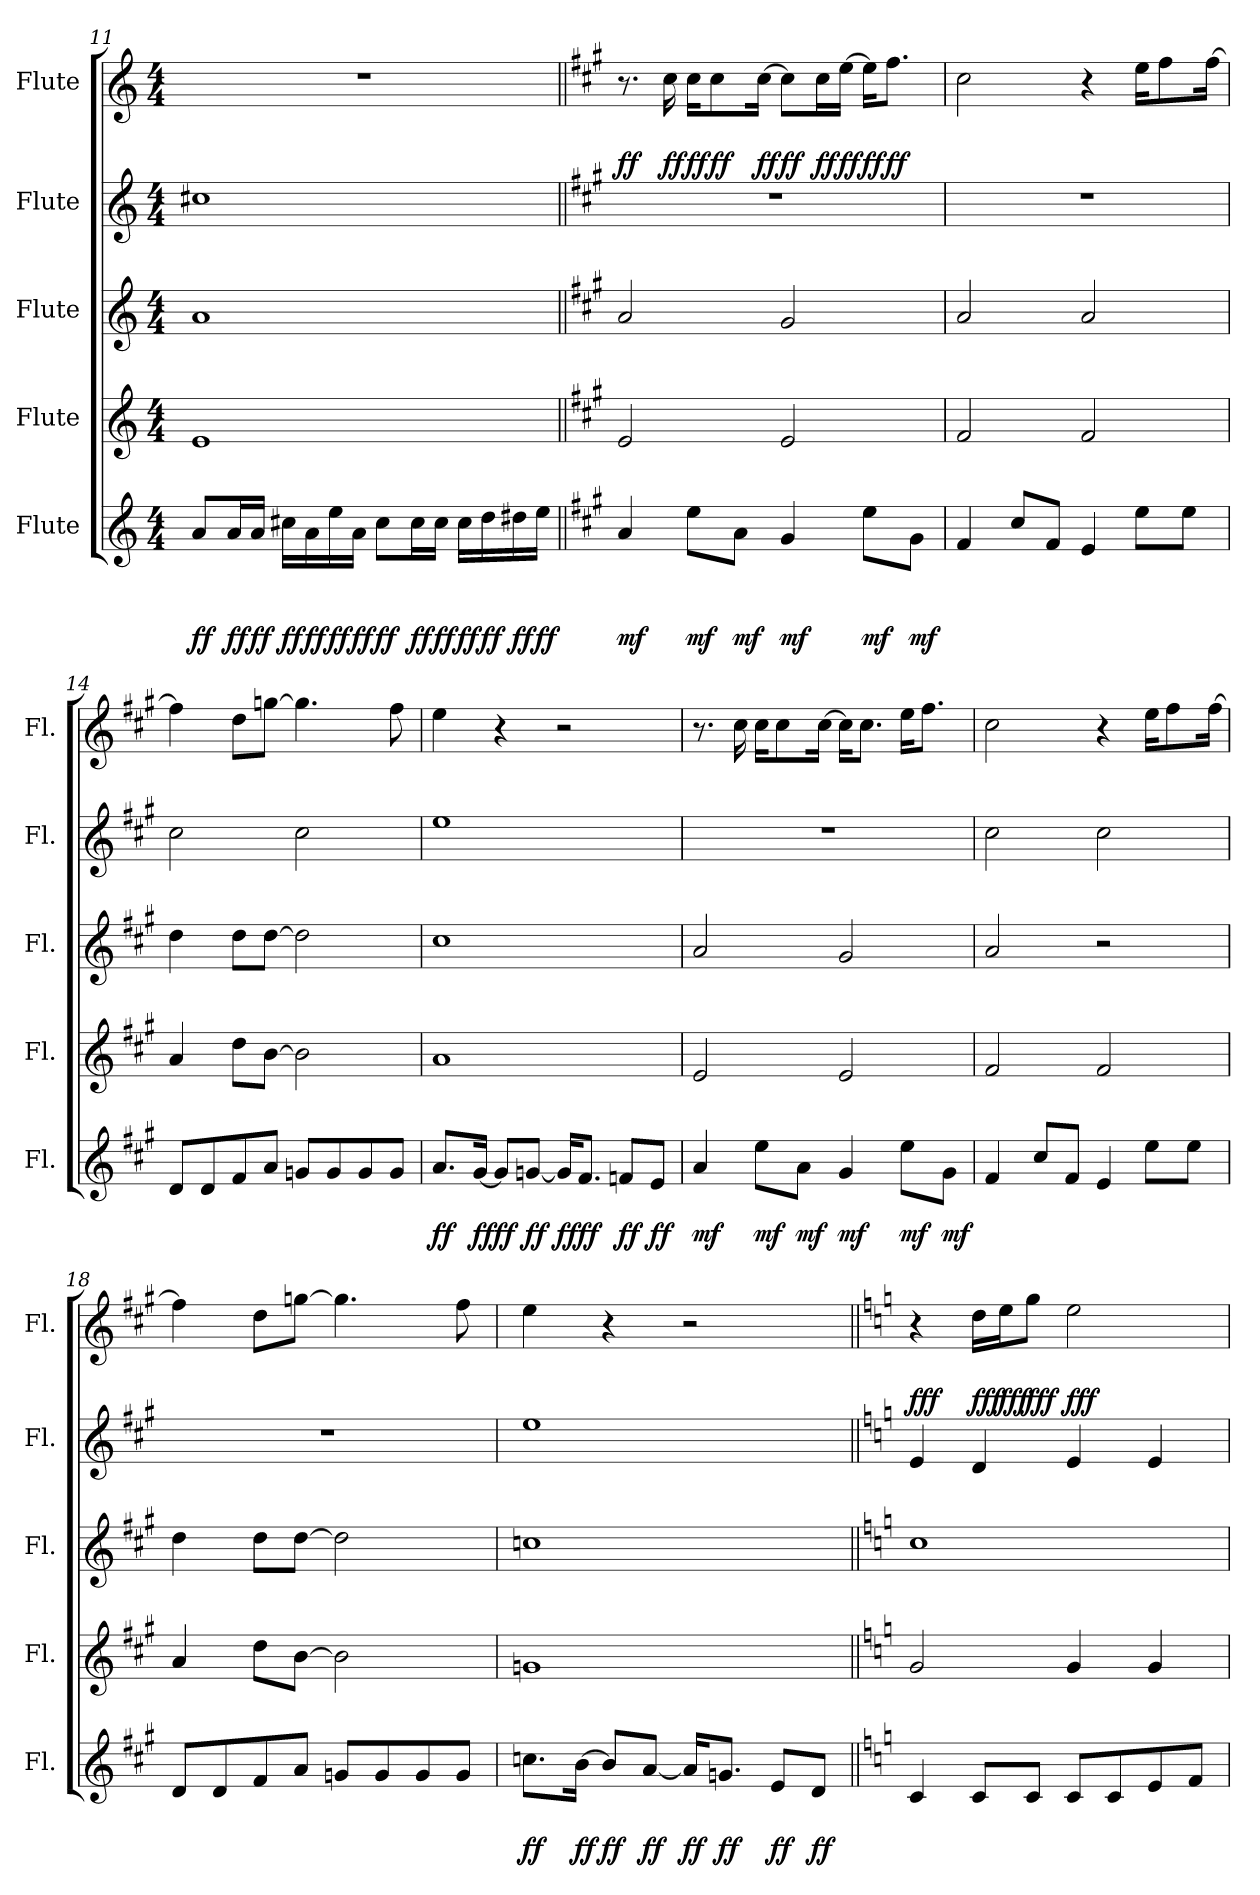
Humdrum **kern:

**kern	**dynam	**kern	**kern	**kern	**kern	**dynam
*part5	*part5	*part4	*part3	*part2	*part1	*part1
*staff5	*staff5	*staff4	*staff3	*staff2	*staff1	*staff1
*I"Flute	*	*I"Flute	*I"Flute	*I"Flute	*I"Flute	*
*I'Fl.	*	*I'Fl.	*I'Fl.	*I'Fl.	*I'Fl.	*
*clefG2	*	*clefG2	*clefG2	*clefG2	*clefG2	*
*k[]	*	*k[]	*k[]	*k[]	*k[]	*
*M4/4	*	*M4/4	*M4/4	*M4/4	*M4/4	*
=11	=11	=11	=11	=11	=11	=11
!	!LO:DY:b	!	!	!	!	!
8a/L	ff	1e	1a	1cc#X	1r	.
!	!LO:DY:b	!	!	!	!	!
16a/L	ff	.	.	.	.	.
!	!LO:DY:b	!	!	!	!	!
16a/JJ	ff	.	.	.	.	.
!	!LO:DY:b	!	!	!	!	!
16cc#X\LL	ff	.	.	.	.	.
!	!LO:DY:b	!	!	!	!	!
16a\	ff	.	.	.	.	.
!	!LO:DY:b	!	!	!	!	!
16ee\	ff	.	.	.	.	.
!	!LO:DY:b	!	!	!	!	!
16a\JJ	ff	.	.	.	.	.
!	!LO:DY:b	!	!	!	!	!
8cc#\L	ff	.	.	.	.	.
!	!LO:DY:b	!	!	!	!	!
16cc#\L	ff	.	.	.	.	.
!	!LO:DY:b	!	!	!	!	!
16cc#\JJ	ff	.	.	.	.	.
!	!LO:DY:b	!	!	!	!	!
16cc#\LL	ff	.	.	.	.	.
!	!LO:DY:b	!	!	!	!	!
16dd\	ff	.	.	.	.	.
!	!LO:DY:b	!	!	!	!	!
16dd#X\	ff	.	.	.	.	.
!	!LO:DY:b	!	!	!	!	!
16ee\JJ	ff	.	.	.	.	.
!!LO:LB:g=z
=12||	=12||	=12||	=12||	=12||	=12||	=12||
*k[f#c#g#]	*	*k[f#c#g#]	*k[f#c#g#]	*k[f#c#g#]	*k[f#c#g#]	*
!	!LO:DY:b	!	!	!	!	!LO:DY:b
4a/	mf	2e/	2a/	1r	8.r	ff
!	!	!	!	!	!	!LO:DY:b
.	.	.	.	.	16cc#\	ff
!	!LO:DY:b	!	!	!	!	!LO:DY:b
8ee\L	mf	.	.	.	16cc#\KL	ff
!	!	!	!	!	!	!LO:DY:b
.	.	.	.	.	8cc#\	ff
!	!LO:DY:b	!	!	!	!	!
8a\J	mf	.	.	.	.	.
!	!	!	!	!	!	!LO:DY:b
.	.	.	.	.	[16cc#\Jk	ff
!	!LO:DY:b	!	!	!	!	!LO:DY:b
4g#/	mf	2e/	2g#/	.	8cc#\L]	ff
!	!	!	!	!	!	!LO:DY:b
.	.	.	.	.	16cc#\L	ff
!	!	!	!	!	!	!LO:DY:b
.	.	.	.	.	[16ee\JJ	ff
!	!LO:DY:b	!	!	!	!	!LO:DY:b
8ee\L	mf	.	.	.	16ee\KL]	ff
!	!	!	!	!	!	!LO:DY:b
.	.	.	.	.	8.ff#\J	ff
!	!LO:DY:b	!	!	!	!	!
8g#\J	mf	.	.	.	.	.
=13	=13	=13	=13	=13	=13	=13
4f#/	.	2f#/	2a/	1r	2cc#\	.
8cc#/L	.	.	.	.	.	.
8f#/J	.	.	.	.	.	.
4e/	.	2f#/	2a/	.	4r	.
8ee\L	.	.	.	.	16ee\KL	.
.	.	.	.	.	8ff#\	.
8ee\J	.	.	.	.	.	.
.	.	.	.	.	[16ff#\Jk	.
=14	=14	=14	=14	=14	=14	=14
8d/L	.	4a/	4dd\	2cc#\	4ff#\]	.
8d/	.	.	.	.	.	.
8f#/	.	8dd\L	8dd\L	.	8dd\L	.
8a/J	.	[8b\J	[8dd\J	.	[8ggn\J	.
8gn/L	.	2b\]	2dd\]	2cc#\	4.gg\]	.
8g/	.	.	.	.	.	.
8g/	.	.	.	.	.	.
8g/J	.	.	.	.	8ff#\	.
=15	=15	=15	=15	=15	=15	=15
!	!LO:DY:b	!	!	!	!	!
8.a/L	ff	1a	1cc#	1ee	4ee\	.
!	!LO:DY:b	!	!	!	!	!
[16g#/Jk	ff	.	.	.	.	.
!	!LO:DY:b	!	!	!	!	!
8g#/L]	ff	.	.	.	4r	.
!	!LO:DY:b	!	!	!	!	!
[8gn/J	ff	.	.	.	.	.
!	!LO:DY:b	!	!	!	!	!
16g/KL]	ff	.	.	.	2r	.
!	!LO:DY:b	!	!	!	!	!
8.f#/J	ff	.	.	.	.	.
!	!LO:DY:b	!	!	!	!	!
8fn/L	ff	.	.	.	.	.
!	!LO:DY:b	!	!	!	!	!
8e/J	ff	.	.	.	.	.
!!LO:PB:g=z
=16	=16	=16	=16	=16	=16	=16
!	!LO:DY:b	!	!	!	!	!
4a/	mf	2e/	2a/	1r	8.r	.
.	.	.	.	.	16cc#\	.
!	!LO:DY:b	!	!	!	!	!
8ee\L	mf	.	.	.	16cc#\KL	.
.	.	.	.	.	8cc#\	.
!	!LO:DY:b	!	!	!	!	!
8a\J	mf	.	.	.	.	.
.	.	.	.	.	[16cc#\Jk	.
!	!LO:DY:b	!	!	!	!	!
4g#/	mf	2e/	2g#/	.	16cc#\KL]	.
.	.	.	.	.	8.cc#\J	.
!	!LO:DY:b	!	!	!	!	!
8ee\L	mf	.	.	.	16ee\KL	.
.	.	.	.	.	8.ff#\J	.
!	!LO:DY:b	!	!	!	!	!
8g#\J	mf	.	.	.	.	.
=17	=17	=17	=17	=17	=17	=17
4f#/	.	2f#/	2a/	2cc#\	2cc#\	.
8cc#/L	.	.	.	.	.	.
8f#/J	.	.	.	.	.	.
4e/	.	2f#/	2r	2cc#\	4r	.
8ee\L	.	.	.	.	16ee\KL	.
.	.	.	.	.	8ff#\	.
8ee\J	.	.	.	.	.	.
.	.	.	.	.	[16ff#\Jk	.
=18	=18	=18	=18	=18	=18	=18
8d/L	.	4a/	4dd\	1r	4ff#\]	.
8d/	.	.	.	.	.	.
8f#/	.	8dd\L	8dd\L	.	8dd\L	.
8a/J	.	[8b\J	[8dd\J	.	[8ggn\J	.
8gn/L	.	2b\]	2dd\]	.	4.gg\]	.
8g/	.	.	.	.	.	.
8g/	.	.	.	.	.	.
8g/J	.	.	.	.	8ff#\	.
=19	=19	=19	=19	=19	=19	=19
!	!LO:DY:b	!	!	!	!	!
8.ccn\L	ff	1gn	1ccn	1ee	4ee\	.
!	!LO:DY:b	!	!	!	!	!
[16b\Jk	ff	.	.	.	.	.
!	!LO:DY:b	!	!	!	!	!
8b/L]	ff	.	.	.	4r	.
!	!LO:DY:b	!	!	!	!	!
[8a/J	ff	.	.	.	.	.
!	!LO:DY:b	!	!	!	!	!
16a/KL]	ff	.	.	.	2r	.
!	!LO:DY:b	!	!	!	!	!
8.gn/J	ff	.	.	.	.	.
!	!LO:DY:b	!	!	!	!	!
8e/L	ff	.	.	.	.	.
!	!LO:DY:b	!	!	!	!	!
8d/J	ff	.	.	.	.	.
!!LO:LB:g=z
=20||	=20||	=20||	=20||	=20||	=20||	=20||
*k[]	*	*k[]	*k[]	*k[]	*k[]	*
!	!	!	!	!	!	!LO:DY:b
4c/	.	2g/	1cc	4e/	4r	fff
!	!	!	!	!	!	!LO:DY:b
8c/L	.	.	.	4d/	16dd\LL	fff
!	!	!	!	!	!	!LO:DY:b
.	.	.	.	.	16ee\J	fff
!	!	!	!	!	!	!LO:DY:b
8c/J	.	.	.	.	8gg\J	fff
!	!	!	!	!	!	!LO:DY:b
8c/L	.	4g/	.	4e/	2ee\	fff
8c/	.	.	.	.	.	.
8e/	.	4g/	.	4e/	.	.
8f/J	.	.	.	.	.	.
=	=	=	=	=	=	=
*-	*-	*-	*-	*-	*-	*-
